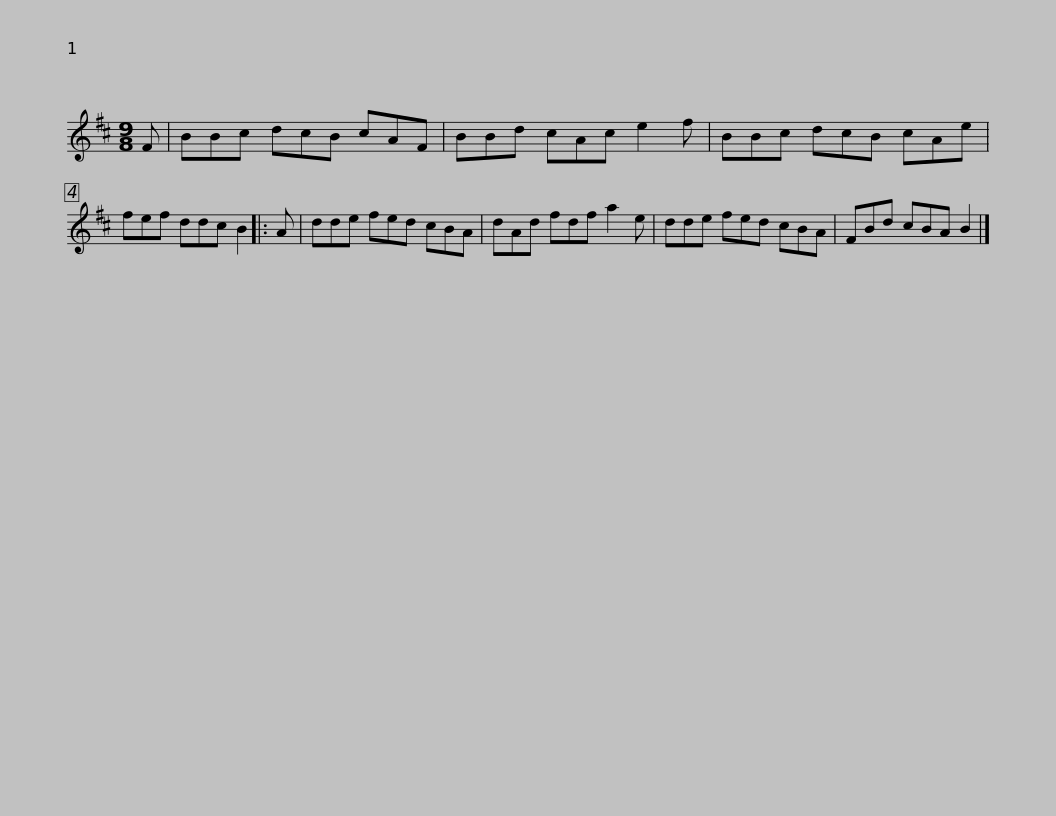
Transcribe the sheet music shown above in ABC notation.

X:1
L:1/8
M:9/8
I:linebreak $
K:Bmin
V:1 treble
V:1
 F | BBc dcB cAF | BBd cAc e2 f | BBc dcB cAe | fef ddc B2 |: %5
 A |$ dde fed cBA | dAd fdf a2 e | dde fed cBA | FBd cBA B2 |] %10
